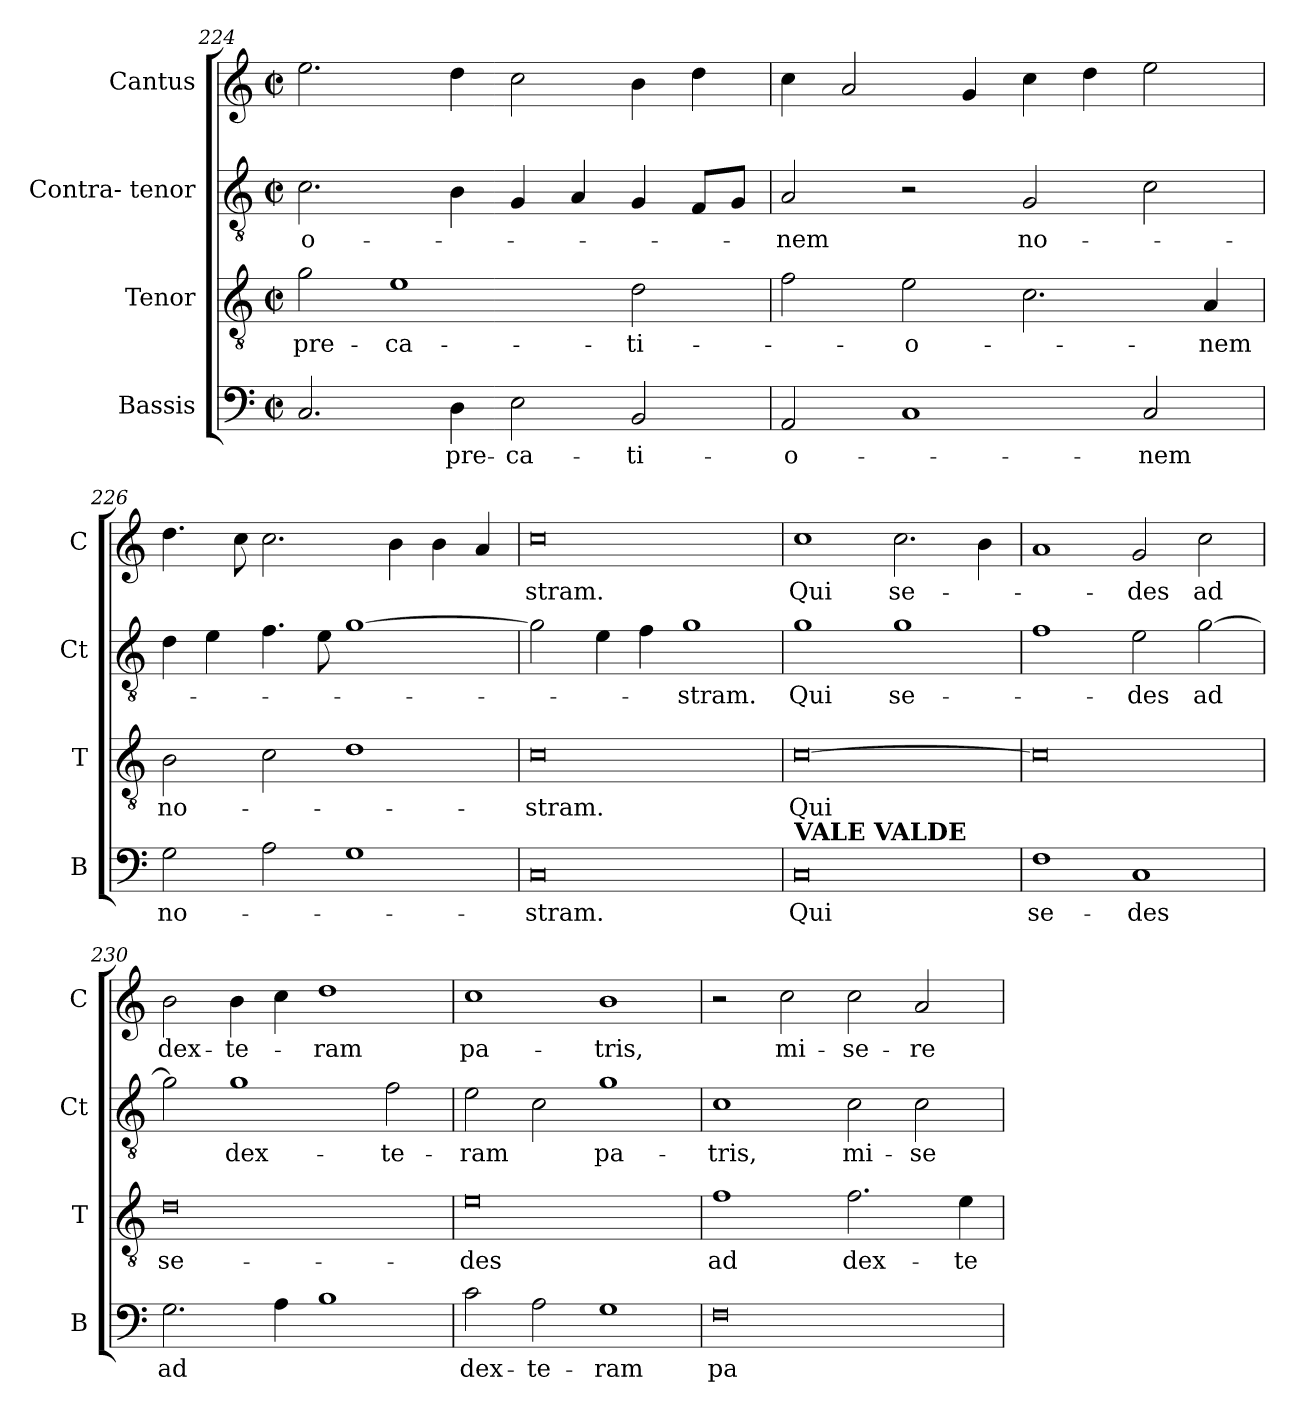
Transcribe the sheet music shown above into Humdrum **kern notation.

**kern	**text	**kern	**text	**kern	**text	**kern	**text
*part4	*part4	*part3	*part3	*part2	*part2	*part1	*part1
*staff4	*staff4	*staff3	*staff3	*staff2	*staff2	*staff1	*staff1
*I"Bassis	*	*I"Tenor	*	*I"Contra- tenor	*	*I"Cantus	*
*I'B	*	*I'T	*	*I'Ct	*	*I'C	*
*clefF4	*	*clefGv2	*	*clefGv2	*	*clefG2	*
*k[]	*	*k[]	*	*k[]	*	*k[]	*
*C:	*	*C:	*	*C:	*	*C:	*
*M2/2	*	*M2/2	*	*M2/2	*	*M2/2	*
*met(c|)	*	*met(c|)	*	*met(c|)	*	*met(c|)	*
=224	=224	=224	=224	=224	=224	=224	=224
!	!	!	!LO:LY:b	!	!LO:LY:b	!	!
2.C/	.	2g\	-pre-	2.c\	-o-	2.ee\	.
!	!	!	!LO:LY:b	!	!	!	!
.	.	1e	-ca-	.	.	.	.
!	!LO:LY:b	!	!	!	!	!	!
4D\	-pre-	.	.	4B\	.	4dd\	.
!	!LO:LY:b	!	!	!	!	!	!
2E\	-ca-	.	.	4G/	.	2cc\	.
.	.	.	.	4A/	.	.	.
!	!LO:LY:b	!	!LO:LY:b	!	!	!	!
2BB/	-ti-	2d\	-ti-	4G/	.	4b\	.
.	.	.	.	8F/L	.	4dd\	.
.	.	.	.	8G/J	.	.	.
=225	=225	=225	=225	=225	=225	=225	=225
!	!LO:LY:b	!	!	!	!LO:LY:b	!	!
2AA/	-o-	2f\	.	2A/	-nem	4cc\	.
.	.	.	.	.	.	2a/	.
!	!	!	!LO:LY:b	!	!	!	!
1C	.	2e\	-o-	2r	.	.	.
.	.	.	.	.	.	4g/	.
!	!	!	!	!	!LO:LY:b	!	!
.	.	2.c\	.	2G/	no-	4cc\	.
.	.	.	.	.	.	4dd\	.
!	!LO:LY:b	!	!	!	!	!	!
2C/	-nem	.	.	2c\	.	2ee\	.
!	!	!	!LO:LY:b	!	!	!	!
.	.	4A/	-nem	.	.	.	.
!!LO:PB:g=z
=226	=226	=226	=226	=226	=226	=226	=226
!	!LO:LY:b	!	!LO:LY:b	!	!	!	!
2G\	no-	2B\	no-	4d\	.	4.dd\	.
.	.	.	.	4e\	.	.	.
.	.	.	.	.	.	8cc\	.
2A\	.	2c\	.	4.f\	.	2.cc\	.
.	.	.	.	8e\	.	.	.
1G	.	1d	.	[1g	.	.	.
.	.	.	.	.	.	4b\	.
.	.	.	.	.	.	4b\	.
.	.	.	.	.	.	4a/	.
=227	=227	=227	=227	=227	=227	=227	=227
!	!LO:LY:b	!	!LO:LY:b	!	!	!	!LO:LY:b
0C	-stram.	0c	-stram.	2g\]	.	0cc	-stram.
.	.	.	.	4e\	.	.	.
.	.	.	.	4f\	.	.	.
!	!	!	!	!	!LO:LY:b	!	!
.	.	.	.	1g	-stram.	.	.
=228!	=228!	=228!	=228!	=228!	=228!	=228!	=228!
!LO:TX:a:B:t=VALE VALDE	!	!	!	!	!	!	!
!	!LO:LY:b	!	!LO:LY:b	!	!LO:LY:b	!	!LO:LY:b
0C	Qui	[0c	Qui	1g	Qui	1cc	Qui
!	!	!	!	!	!LO:LY:b	!	!LO:LY:b
.	.	.	.	1g	se-	2.cc\	se-
.	.	.	.	.	.	4b\	.
=229	=229	=229	=229	=229	=229	=229	=229
!	!LO:LY:b	!	!	!	!	!	!
1F	se-	0c]	.	1f	.	1a	.
!	!LO:LY:b	!	!	!	!LO:LY:b	!	!LO:LY:b
1C	-des	.	.	2e\	-des	2g/	-des
!	!	!	!	!	!LO:LY:b	!	!LO:LY:b
.	.	.	.	[2g\	ad	2cc\	ad
=230	=230	=230	=230	=230	=230	=230	=230
!	!LO:LY:b	!	!LO:LY:b	!	!	!	!LO:LY:b
2.G\	ad	0d	se-	2g\]	.	2b\	dex-
!	!	!	!	!	!LO:LY:b	!	!LO:LY:b
.	.	.	.	1g	dex-	4b\	-te-
4A\	.	.	.	.	.	4cc\	.
!	!	!	!	!	!	!	!LO:LY:b
1B	.	.	.	.	.	1dd	-ram
!	!	!	!	!	!LO:LY:b	!	!
.	.	.	.	2f\	-te-	.	.
=231	=231	=231	=231	=231	=231	=231	=231
!	!LO:LY:b	!	!LO:LY:b	!	!LO:LY:b	!	!LO:LY:b
2c\	dex-	0e	-des	2e\	-ram	1cc	pa-
!	!LO:LY:b	!	!	!	!	!	!
2A\	-te-	.	.	2c\	.	.	.
!	!LO:LY:b	!	!	!	!LO:LY:b	!	!LO:LY:b
1G	-ram	.	.	1g	pa-	1b	-tris,
!!LO:LB:g=z
=232	=232	=232	=232	=232	=232	=232	=232
!	!LO:LY:b	!	!LO:LY:b	!	!LO:LY:b	!	!
0F	pa-	1f	ad	1c	-tris,	2r	.
!	!	!	!	!	!	!	!LO:LY:b
.	.	.	.	.	.	2cc\	mi-
!	!	!	!LO:LY:b	!	!LO:LY:b	!	!LO:LY:b
.	.	2.f\	dex-	2c\	mi-	2cc\	-se-
!	!	!	!	!	!LO:LY:b	!	!LO:LY:b
.	.	.	.	2c\	-se-	2a/	-re-
!	!	!	!LO:LY:b	!	!	!	!
.	.	4e\	-te-	.	.	.	.
=	=	=	=	=	=	=	=
*-	*-	*-	*-	*-	*-	*-	*-
